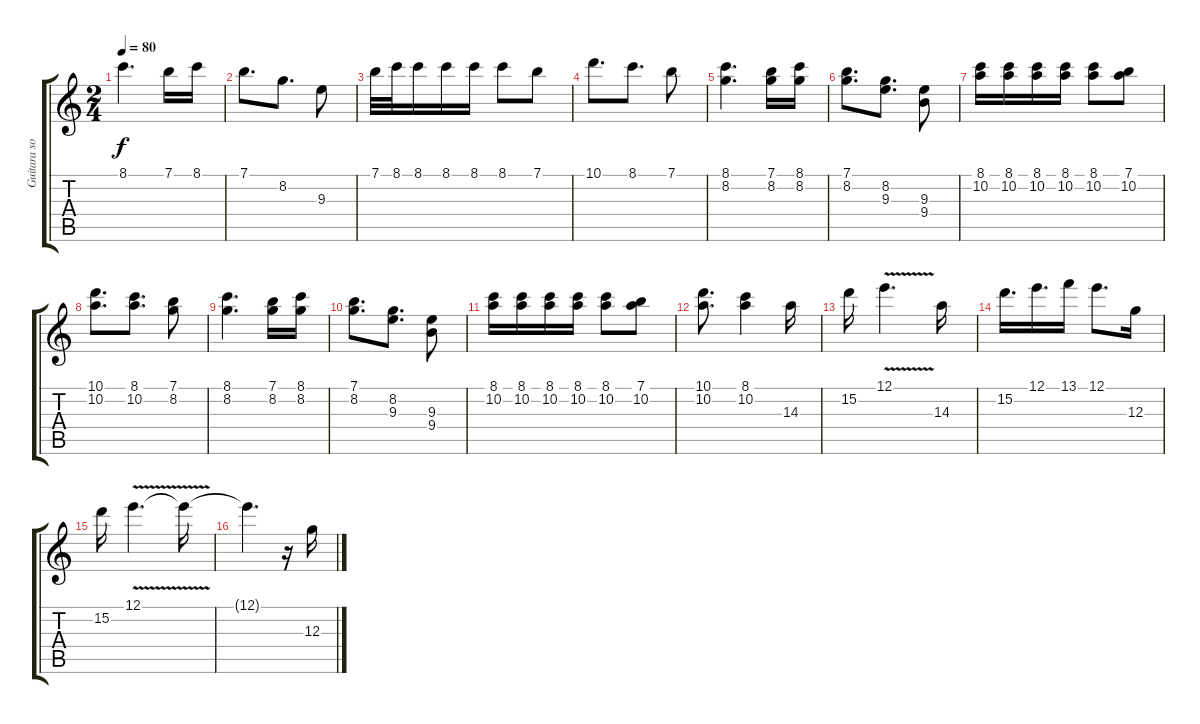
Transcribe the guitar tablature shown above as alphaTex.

\track ("Guitara solo" "Guitara so") {instrument electricguitarjazz}
\staff {score tabs}
\tuning (E4 B3 G3 D3 A2 E2) {hide}
\ts (2 4)
\tempo 80
\clef g2
\ks aminor
8.1.4{d dy f} 7.1.16 8.1.16 |
7.1.8{d} 8.2.8{d} 9.3.8 |
7.1.32 8.1.32 8.1.16 8.1.16 8.1.16 8.1.8 7.1.8 |
10.1.8{d} 8.1.8{d} 7.1.8 |
(8.1 8.2).4{d} (7.1 8.2).16 (8.1 8.2).16 |
(7.1 8.2).8{d} (8.2 9.3).8{d} (9.3 9.4).8 |
(8.1 10.2).16 (8.1 10.2).16 (8.1 10.2).16 (8.1 10.2).16 (8.1 10.2).8 (7.1 10.2).8 |
(10.1 10.2).8{d} (8.1 10.2).8{d} (7.1 8.2).8 |
(8.1 8.2).4{d} (7.1 8.2).16 (8.1 8.2).16 |
(7.1 8.2).8{d} (8.2 9.3).8{d} (9.3 9.4).8 |
(8.1 10.2).16 (8.1 10.2).16 (8.1 10.2).16 (8.1 10.2).16 (8.1 10.2).8 (7.1 10.2).8 |
(10.1 10.2).8{d} (8.1 10.2).4 14.3.16{volume 16 instrument distortionguitar} |
15.2.16 12.1{v}.4{d} 14.3.16 |
15.2.16{d} 12.1.16{d} 13.1.16 12.1.8{d} 12.3.16 |
15.2.16 12.1{v}.4{d} 12.1{t}.16 |
12.1{t}.4{d} r.16 12.3.16
